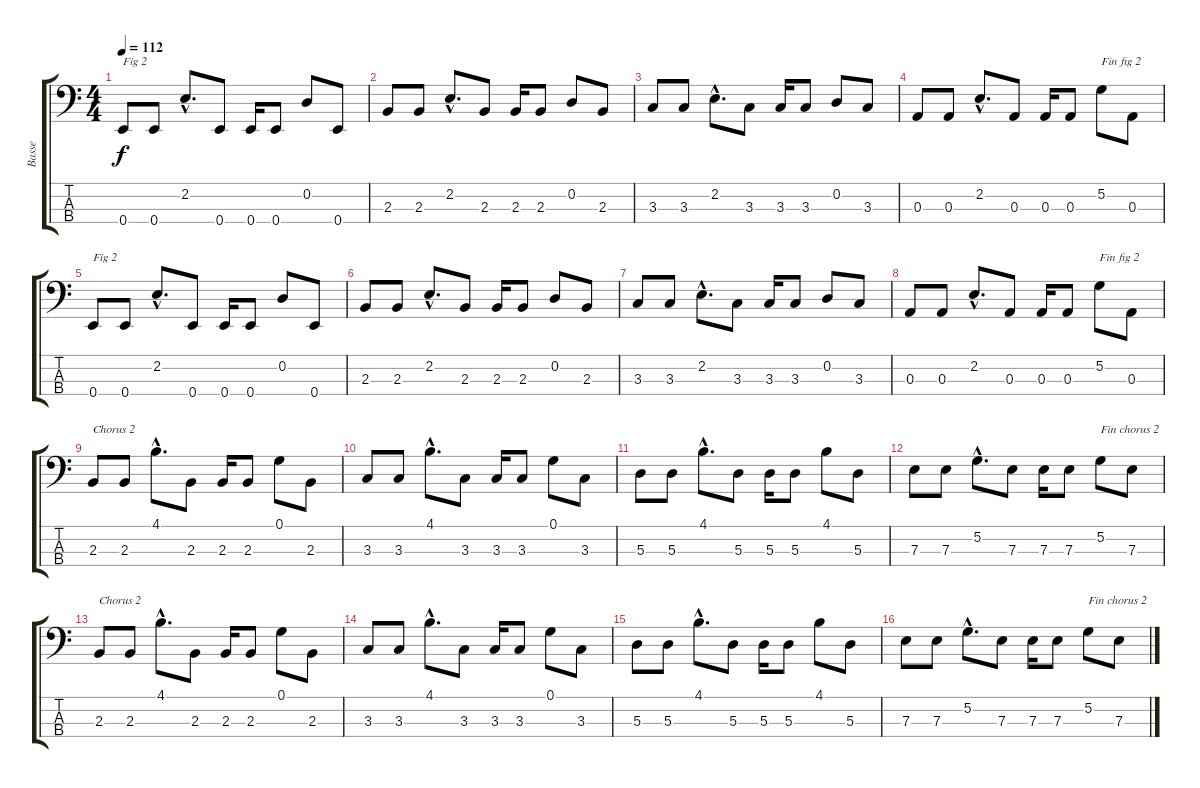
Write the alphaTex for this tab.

\track ("Basse" "Basse") {instrument electricbasspick}
\staff {score tabs}
\tuning (G2 D2 A1 E1) {hide}
\ts (4 4)
\tempo 112
\clef f4
\ks c
0.4.8{txt "Fig 2" dy f} 0.4.8 2.2{hac}.8{d} 0.4.8 0.4.16 0.4.8 0.2.8 0.4.8 |
2.3.8 2.3.8 2.2{hac}.8{d} 2.3.8 2.3.16 2.3.8 0.2.8 2.3.8 |
3.3.8 3.3.8 2.2{hac}.8{d} 3.3.8 3.3.16 3.3.8 0.2.8 3.3.8 |
0.3.8 0.3.8 2.2{hac}.8{d} 0.3.8 0.3.16 0.3.8 5.2.8{txt "Fin fig 2"} 0.3.8 |
0.4.8{txt "Fig 2"} 0.4.8 2.2{hac}.8{d} 0.4.8 0.4.16 0.4.8 0.2.8 0.4.8 |
2.3.8 2.3.8 2.2{hac}.8{d} 2.3.8 2.3.16 2.3.8 0.2.8 2.3.8 |
3.3.8 3.3.8 2.2{hac}.8{d} 3.3.8 3.3.16 3.3.8 0.2.8 3.3.8 |
0.3.8 0.3.8 2.2{hac}.8{d} 0.3.8 0.3.16 0.3.8 5.2.8{txt "Fin fig 2"} 0.3.8 |
2.3.8{txt "Chorus 2"} 2.3.8 4.1{hac}.8{d} 2.3.8 2.3.16 2.3.8 0.1.8 2.3.8 |
3.3.8 3.3.8 4.1{hac}.8{d} 3.3.8 3.3.16 3.3.8 0.1.8 3.3.8 |
5.3.8 5.3.8 4.1{hac}.8{d} 5.3.8 5.3.16 5.3.8 4.1.8 5.3.8 |
7.3.8 7.3.8 5.2{hac}.8{d} 7.3.8 7.3.16 7.3.8 5.2.8{txt "Fin chorus 2"} 7.3.8 |
2.3.8{txt "Chorus 2"} 2.3.8 4.1{hac}.8{d} 2.3.8 2.3.16 2.3.8 0.1.8 2.3.8 |
3.3.8 3.3.8 4.1{hac}.8{d} 3.3.8 3.3.16 3.3.8 0.1.8 3.3.8 |
5.3.8 5.3.8 4.1{hac}.8{d} 5.3.8 5.3.16 5.3.8 4.1.8 5.3.8 |
7.3.8 7.3.8 5.2{hac}.8{d} 7.3.8 7.3.16 7.3.8 5.2.8{txt "Fin chorus 2"} 7.3.8
